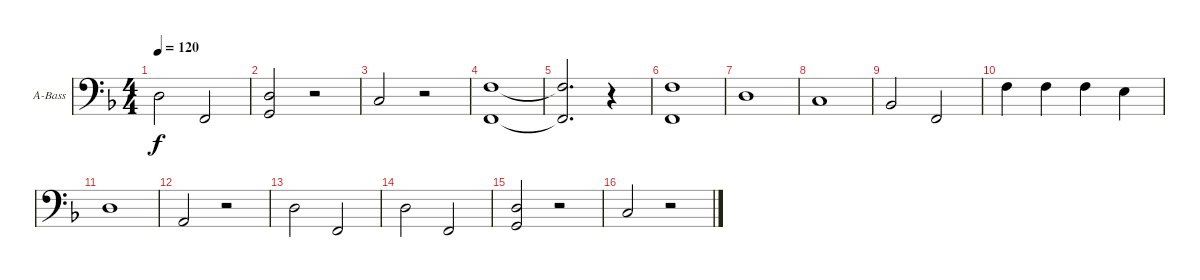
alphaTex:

\bracketExtendMode groupsimilarinstruments
\firstSystemTrackNameOrientation horizontal
\otherSystemsTrackNameOrientation horizontal
\track ("Piano (Left Hand) " "A-Bass") {instrument acousticgrandpiano}
\staff {score}
\tuning (G2 D2 A1 E1)
\displaytranspose 12
\ts (4 4)
\tempo 120
\clef f4
\ks f
0.2.2{dy f} 1.4.2 |
(0.2 3.4).2 r.2 |
3.3.2 r.2 |
(3.2 1.4).1 |
(3.2{t} 1.4{t}).2{d} r.4 |
(3.2 1.4).1 |
0.2.1 |
3.3.1 |
1.3.2 1.4.2 |
3.2.4 3.2.4 3.2.4 2.2.4 |
0.2.1 |
0.3.2 r.2 |
0.2.2 1.4.2 |
0.2.2 1.4.2 |
(0.2 3.4).2 r.2 |
3.3.2 r.2
